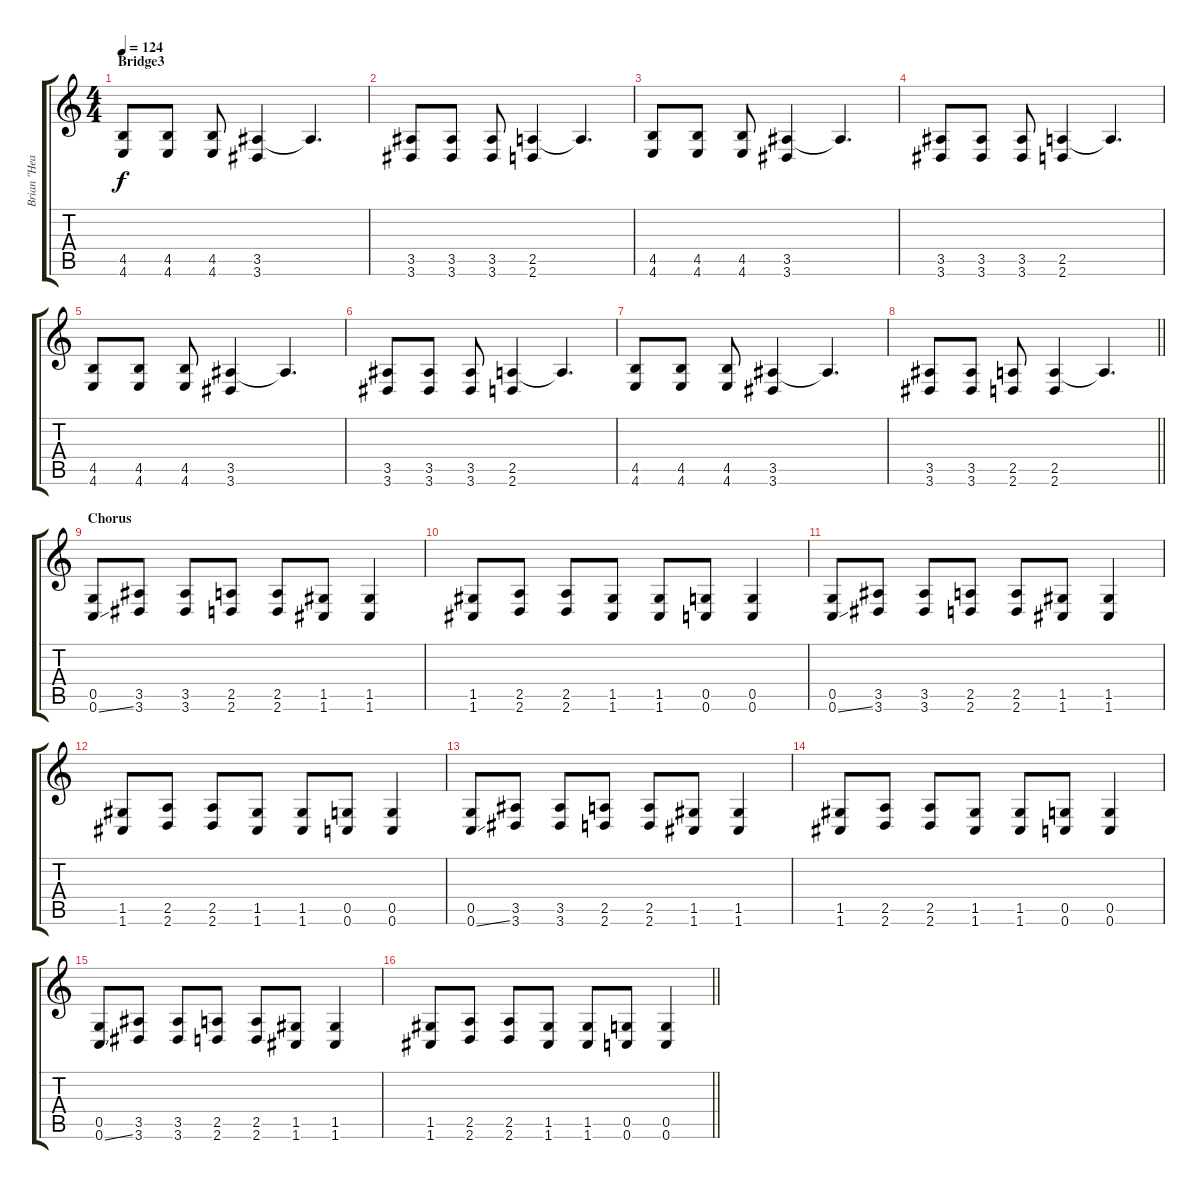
\track ("Brian \"Head\" Welch" "Brian \"Hea") {instrument distortionguitar}
\staff {score tabs}
\tuning (D4 A3 F3 C3 G2 C2) {hide}
\ts (4 4)
\section ("" "Bridge3")
\tempo 124
\clef g2
\ks c
(4.5 4.6).8{dy f} (4.5 4.6).8 (4.5 4.6).8 (3.5 3.6).4 3.5{t}.4{d} |
(3.5 3.6).8 (3.5 3.6).8 (3.5 3.6).8 (2.5 2.6).4 2.5{t}.4{d} |
(4.5 4.6).8 (4.5 4.6).8 (4.5 4.6).8 (3.5 3.6).4 3.5{t}.4{d} |
(3.5 3.6).8 (3.5 3.6).8 (3.5 3.6).8 (2.5 2.6).4 2.5{t}.4{d} |
(4.5 4.6).8 (4.5 4.6).8 (4.5 4.6).8 (3.5 3.6).4 3.5{t}.4{d} |
(3.5 3.6).8 (3.5 3.6).8 (3.5 3.6).8 (2.5 2.6).4 2.5{t}.4{d} |
(4.5 4.6).8 (4.5 4.6).8 (4.5 4.6).8 (3.5 3.6).4 3.5{t}.4{d} |
\barLineRight lightlight
(3.5 3.6).8 (3.5 3.6).8 (2.5 2.6).8 (2.5 2.6).4 2.5{t}.4{d} |
\section ("" "Chorus")
(0.5 0.6{ss}).8 (3.5 3.6).8 (3.5 3.6).8 (2.5 2.6).8 (2.5 2.6).8 (1.5 1.6).8 (1.5 1.6).4 |
(1.5 1.6).8 (2.5 2.6).8 (2.5 2.6).8 (1.5 1.6).8 (1.5 1.6).8 (0.5 0.6).8 (0.5 0.6).4 |
(0.5 0.6{ss}).8 (3.5 3.6).8 (3.5 3.6).8 (2.5 2.6).8 (2.5 2.6).8 (1.5 1.6).8 (1.5 1.6).4 |
(1.5 1.6).8 (2.5 2.6).8 (2.5 2.6).8 (1.5 1.6).8 (1.5 1.6).8 (0.5 0.6).8 (0.5 0.6).4 |
(0.5 0.6{ss}).8 (3.5 3.6).8 (3.5 3.6).8 (2.5 2.6).8 (2.5 2.6).8 (1.5 1.6).8 (1.5 1.6).4 |
(1.5 1.6).8 (2.5 2.6).8 (2.5 2.6).8 (1.5 1.6).8 (1.5 1.6).8 (0.5 0.6).8 (0.5 0.6).4 |
(0.5 0.6{ss}).8 (3.5 3.6).8 (3.5 3.6).8 (2.5 2.6).8 (2.5 2.6).8 (1.5 1.6).8 (1.5 1.6).4 |
\barLineRight lightlight
(1.5 1.6).8 (2.5 2.6).8 (2.5 2.6).8 (1.5 1.6).8 (1.5 1.6).8 (0.5 0.6).8 (0.5 0.6).4
